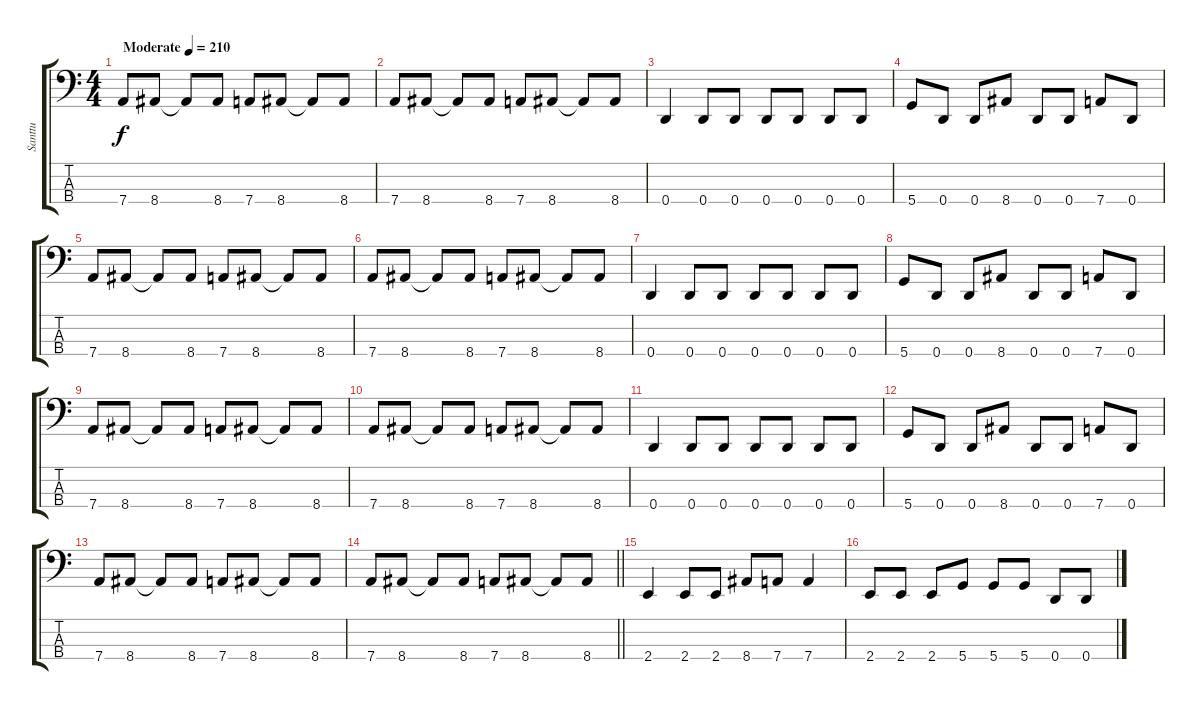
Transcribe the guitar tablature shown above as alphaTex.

\track ("Santtu" "Santtu") {instrument electricbassfinger}
\staff {score tabs}
\tuning (G2 D2 A1 D1) {hide}
\ts (4 4)
\tempo (210 "Moderate")
\clef f4
\ks c
7.4.8{dy f instrument electricbassfinger} 8.4.8 8.4{t}.8 8.4.8 7.4.8 8.4.8 8.4{t}.8 8.4.8 |
7.4.8 8.4.8 8.4{t}.8 8.4.8 7.4.8 8.4.8 8.4{t}.8 8.4.8 |
0.4.4 0.4.8 0.4.8 0.4.8 0.4.8 0.4.8 0.4.8 |
5.4.8 0.4.8 0.4.8 8.4.8 0.4.8 0.4.8 7.4.8 0.4.8 |
7.4.8 8.4.8 8.4{t}.8 8.4.8 7.4.8 8.4.8 8.4{t}.8 8.4.8 |
7.4.8 8.4.8 8.4{t}.8 8.4.8 7.4.8 8.4.8 8.4{t}.8 8.4.8 |
0.4.4 0.4.8 0.4.8 0.4.8 0.4.8 0.4.8 0.4.8 |
5.4.8 0.4.8 0.4.8 8.4.8 0.4.8 0.4.8 7.4.8 0.4.8 |
7.4.8 8.4.8 8.4{t}.8 8.4.8 7.4.8 8.4.8 8.4{t}.8 8.4.8 |
7.4.8 8.4.8 8.4{t}.8 8.4.8 7.4.8 8.4.8 8.4{t}.8 8.4.8 |
0.4.4 0.4.8 0.4.8 0.4.8 0.4.8 0.4.8 0.4.8 |
5.4.8 0.4.8 0.4.8 8.4.8 0.4.8 0.4.8 7.4.8 0.4.8 |
7.4.8 8.4.8 8.4{t}.8 8.4.8 7.4.8 8.4.8 8.4{t}.8 8.4.8 |
\barLineRight lightlight
7.4.8 8.4.8 8.4{t}.8 8.4.8 7.4.8 8.4.8 8.4{t}.8 8.4.8 |
2.4.4 2.4.8 2.4.8 8.4.8 7.4.8 7.4.4 |
2.4.8 2.4.8 2.4.8 5.4.8 5.4.8 5.4.8 0.4.8 0.4.8
